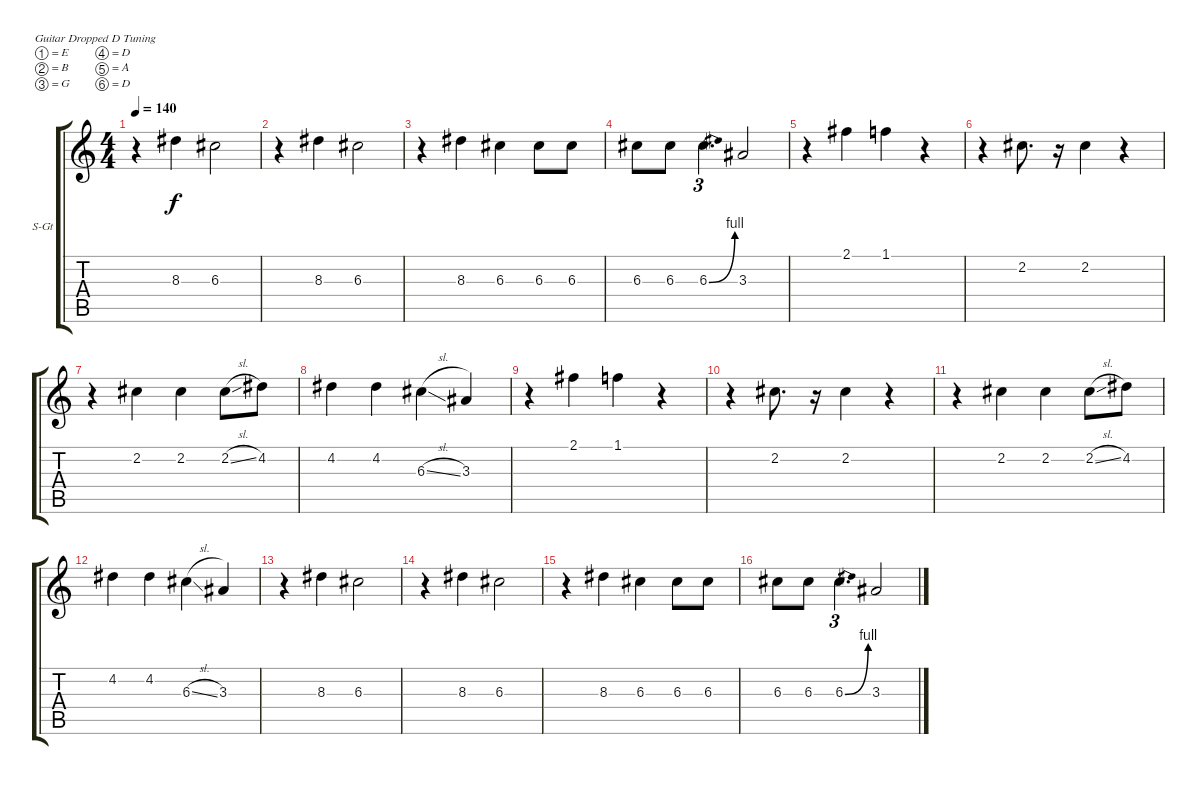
\bracketExtendMode groupsimilarinstruments
\firstSystemTrackNameOrientation horizontal
\otherSystemsTrackNameOrientation horizontal
\track ("vocals" "S-Gt") {instrument flute}
\staff {score tabs}
\tuning (E4 B3 G3 D3 A2 D2)
\displaytranspose 12
\ts (4 4)
\tempo 140
\clef g2
\ks c
r.4{dy f} 8.3.4 6.3.2 |
r.4 8.3.4 6.3.2 |
r.4 8.3.4 6.3.4 6.3.8 6.3.8 |
6.3.8 6.3.8 6.3{be (bend 0 0 60 4)}.4{d tu (3 2)} 3.3.2 |
r.4 2.1.4 1.1.4 r.4 |
r.4 2.2.8{d} r.16 2.2.4 r.4 |
r.4 2.2.4 2.2.4 2.2{sl}.8 4.2.8 |
4.2.4 4.2.4 6.3{sl}.4 3.3.4 |
r.4 2.1.4 1.1.4 r.4 |
r.4 2.2.8{d} r.16 2.2.4 r.4 |
r.4 2.2.4 2.2.4 2.2{sl}.8 4.2.8 |
4.2.4 4.2.4 6.3{sl}.4 3.3.4 |
r.4 8.3.4 6.3.2 |
r.4 8.3.4 6.3.2 |
r.4 8.3.4 6.3.4 6.3.8 6.3.8 |
6.3.8 6.3.8 6.3{be (bend 0 0 60 4)}.4{d tu (3 2)} 3.3.2
